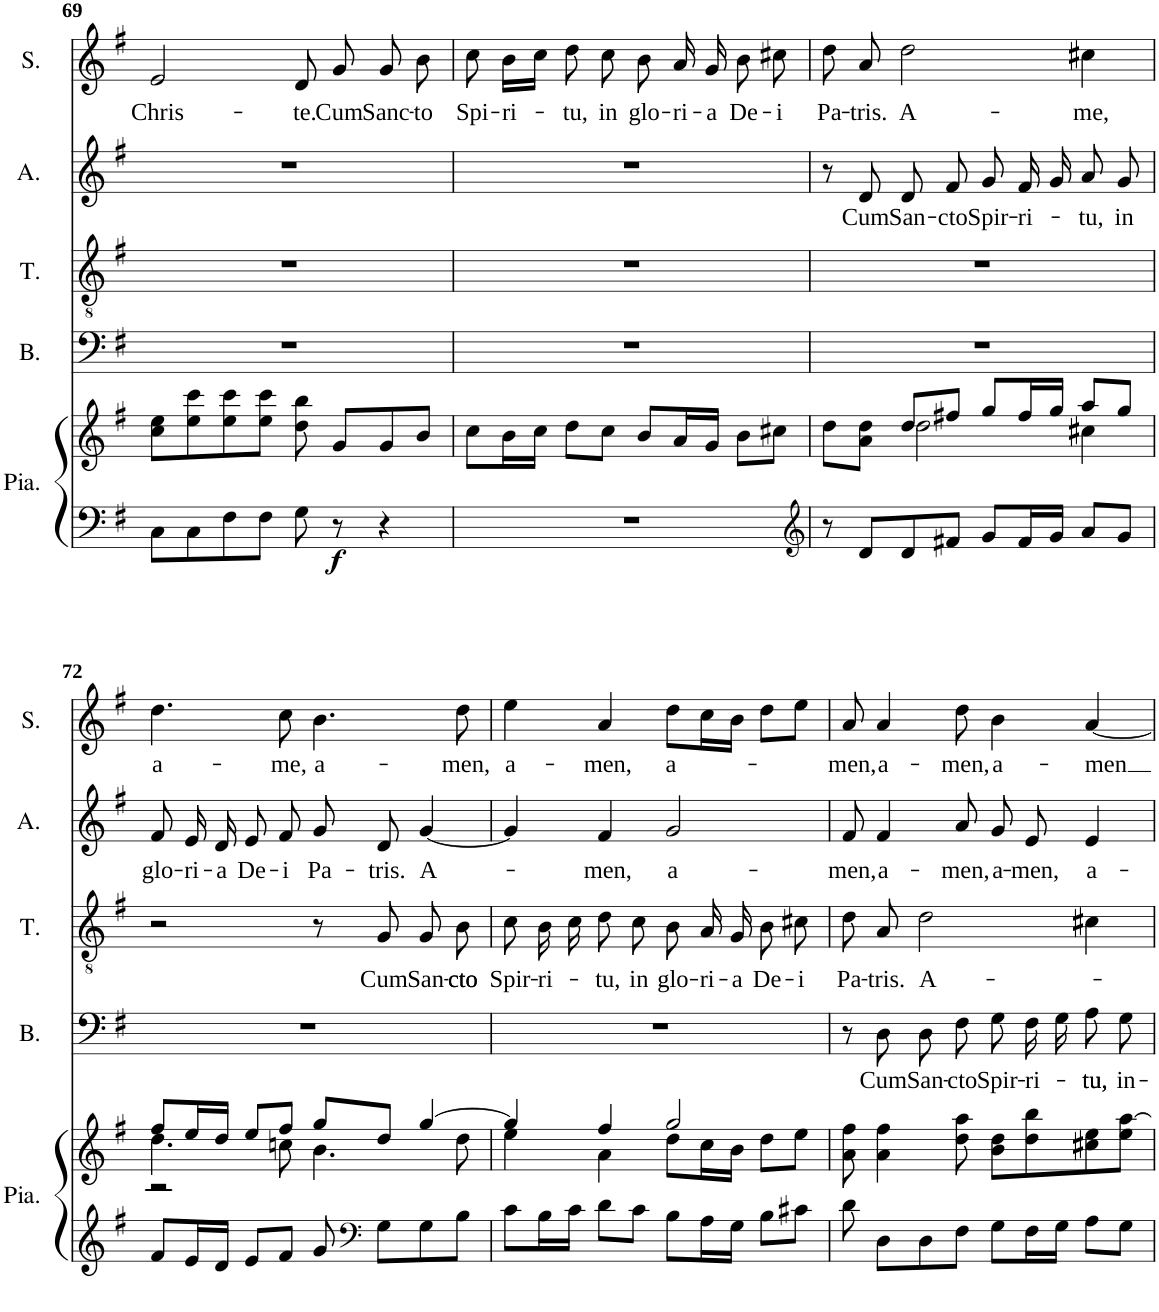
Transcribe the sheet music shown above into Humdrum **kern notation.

**kern	**kern	**dynam	**kern	**text	**kern	**text	**kern	**text	**kern	**text
*part5	*part5	*part5	*part4	*part4	*part3	*part3	*part2	*part2	*part1	*part1
*staff6	*staff5	*staff5/6	*staff4	*staff4	*staff3	*staff3	*staff2	*staff2	*staff1	*staff1
*I"Piano	*	*	*I"Basse	*	*I"Ténor	*	*I"Alto	*	*I"Soprano	*
*I'Pia.	*	*	*I'B.	*	*I'T.	*	*I'A.	*	*I'S.	*
!!LO:PB:g=z
*clefF4	*clefG2	*	*clefF4	*	*clefGv2	*	*clefG2	*	*clefG2	*
*k[f#]	*k[f#]	*	*k[f#]	*	*k[f#]	*	*k[f#]	*	*k[f#]	*
*M4/4	*M4/4	*	*M4/4	*	*M4/4	*	*M4/4	*	*M4/4	*
=69	=69	=69	=69	=69	=69	=69	=69	=69	=69	=69
!	!	!	!	!	!	!	!	!	!	!LO:LY:b
8C\L	8cc\ 8ee\L	.	1r	.	1r	.	1r	.	2e/	Chris-
8C\	8ee\ 8ccc\	.	.	.	.	.	.	.	.	.
8F#\	8ee\ 8ccc\	.	.	.	.	.	.	.	.	.
8F#\J	8ee\ 8ccc\J	.	.	.	.	.	.	.	.	.
!	!	!LO:DY:b=2	!	!	!	!	!	!	!	!LO:LY:b
8G\	8dd\ 8bb\	f	.	.	.	.	.	.	8d/	-te.
!	!	!	!	!	!	!	!	!	!	!LO:LY:b
8r	8g/L	.	.	.	.	.	.	.	8g/	Cum
!	!	!	!	!	!	!	!	!	!	!LO:LY:b
4r	8g/	.	.	.	.	.	.	.	8g/	Sanc-
!	!	!	!	!	!	!	!	!	!	!LO:LY:b
.	8b/J	.	.	.	.	.	.	.	8b\	-to
=70	=70	=70	=70	=70	=70	=70	=70	=70	=70	=70
!	!	!	!	!	!	!	!	!	!	!LO:LY:b
1r	8cc\L	.	1r	.	1r	.	1r	.	8cc\	Spi-
!	!	!	!	!	!	!	!	!	!	!LO:LY:b
.	16b\L	.	.	.	.	.	.	.	16b\LL	-ri-
.	16cc\JJ	.	.	.	.	.	.	.	16cc\JJ	.
!	!	!	!	!	!	!	!	!	!	!LO:LY:b
.	8dd\L	.	.	.	.	.	.	.	8dd\	-tu,
!	!	!	!	!	!	!	!	!	!	!LO:LY:b
.	8cc\J	.	.	.	.	.	.	.	8cc\	in
!	!	!	!	!	!	!	!	!	!	!LO:LY:b
.	8b/L	.	.	.	.	.	.	.	8b\	glo-
!	!	!	!	!	!	!	!	!	!	!LO:LY:b
.	16a/L	.	.	.	.	.	.	.	16a/	-ri-
!	!	!	!	!	!	!	!	!	!	!LO:LY:b
.	16g/JJ	.	.	.	.	.	.	.	16g/	-a
!	!	!	!	!	!	!	!	!	!	!LO:LY:b
.	8b\L	.	.	.	.	.	.	.	8b\	De-
!	!	!	!	!	!	!	!	!	!	!LO:LY:b
.	8cc#X\J	.	.	.	.	.	.	.	8cc#X\	-i
=71	=71	=71	=71	=71	=71	=71	=71	=71	=71	=71
*clefG2	*	*	*	*	*	*	*	*	*	*
*	*^	*	*	*	*	*	*	*	*	*
!	!	!	!	!	!	!	!	!	!	!	!LO:LY:b
8r	8dd\L	4ryy	.	1r	.	1r	.	8r	.	8dd\	Pa-
!	!	!	!	!	!	!	!	!	!LO:LY:b	!	!LO:LY:b
8d/L	8a\ 8dd\J	.	.	.	.	.	.	8d/	Cum	8a/	-tris.
!	!	!	!	!	!	!	!	!	!LO:LY:b	!	!LO:LY:b
8d/	8dd/L	2dd\	.	.	.	.	.	8d/L	San-	2dd\	A-
!	!	!	!	!	!	!	!	!	!LO:LY:b	!	!
8f#X/J	8ff#X/J	.	.	.	.	.	.	8f#/J	-cto	.	.
!	!	!	!	!	!	!	!	!	!LO:LY:b	!	!
8g/L	8gg/L	.	.	.	.	.	.	8g/L	Spir-	.	.
!	!	!	!	!	!	!	!	!	!LO:LY:b	!	!
16f#/L	16ff#/L	.	.	.	.	.	.	16f#/L	-ri-	.	.
16g/JJ	16gg/JJ	.	.	.	.	.	.	16g/JJ	.	.	.
!	!	!	!	!	!	!	!	!	!LO:LY:b	!	!LO:LY:b
8a/L	8aa/L	4cc#X\	.	.	.	.	.	8a/L	-tu,	4cc#X\	-me,
!	!	!	!	!	!	!	!	!	!LO:LY:b	!	!
8g/J	8gg/J	.	.	.	.	.	.	8g/J	in	.	.
!!LO:LB:g=z
=72	=72	=72	=72	=72	=72	=72	=72	=72	=72	=72	=72
*	*	*^	*	*	*	*	*	*	*	*	*
!	!	!	!	!	!	!	!	!	!	!LO:LY:b	!	!LO:LY:b
8f#/L	8ff#/L	4.dd\	2r	.	1r	.	2r	.	8f#/L	glo-	4.dd\	a-
!	!	!	!	!	!	!	!	!	!	!LO:LY:b	!	!
16e/L	16ee/L	.	.	.	.	.	.	.	16e/L	-ri-	.	.
!	!	!	!	!	!	!	!	!	!	!LO:LY:b	!	!
16d/JJ	16dd/JJ	.	.	.	.	.	.	.	16d/JJ	-a	.	.
!	!	!	!	!	!	!	!	!	!	!LO:LY:b	!	!
8e/L	8ee/L	.	.	.	.	.	.	.	8e/L	De-	.	.
!	!	!	!	!	!	!	!	!	!	!LO:LY:b	!	!LO:LY:b
8f#/J	8ff#/J	8ccn\	.	.	.	.	.	.	8f#/J	-i	8cc\	-me,
!	!	!	!	!	!	!	!	!	!	!LO:LY:b	!	!LO:LY:b
8g/	8gg/L	4.b\	2ryy	.	.	.	8r	.	8g/L	Pa-	4.b\	a-
*clefF4	*	*	*	*	*	*	*	*	*	*	*	*
!	!	!	!	!	!	!	!	!LO:LY:b	!	!LO:LY:b	!	!
8G\L	8dd/J	.	.	.	.	.	8G/	Cum	8d/J	-tris.	.	.
!	!	!	!	!	!	!	!	!LO:LY:b	!	!LO:LY:b	!	!
8G\	[4gg/	.	.	.	.	.	8G/L	San-	[4g/	A-	.	.
!	!	!	!	!	!	!	!	!LO:LY:b	!	!	!	!LO:LY:b
8B\J	.	8dd\	.	.	.	.	8B/J	cto	.	.	8dd\	-men,
*	*	*v	*v	*	*	*	*	*	*	*	*	*
=73	=73	=73	=73	=73	=73	=73	=73	=73	=73	=73	=73
!	!	!	!	!	!	!	!LO:LY:b	!	!	!	!LO:LY:b
8c\L	4gg/]	4ee\	.	1r	.	8c\L	Spir-	4g/]	.	4ee\	a-
!	!	!	!	!	!	!	!LO:LY:b	!	!	!	!
16B\L	.	.	.	.	.	16B\L	-ri-	.	.	.	.
16c\JJ	.	.	.	.	.	16c\JJ	.	.	.	.	.
!	!	!	!	!	!	!	!LO:LY:b	!	!LO:LY:b	!	!LO:LY:b
8d\L	4ff#/	4a\	.	.	.	8d\L	-tu,	4f#/	-men,	4a/	-men,
!	!	!	!	!	!	!	!LO:LY:b	!	!	!	!
8c\J	.	.	.	.	.	8c\J	in	.	.	.	.
!	!	!	!	!	!	!	!LO:LY:b	!	!LO:LY:b	!	!LO:LY:b
8B\L	2gg/	8dd\L	.	.	.	8B/L	glo-	2g/	a-	8dd\L	a-
!	!	!	!	!	!	!	!LO:LY:b	!	!	!	!
16A\L	.	16cc\L	.	.	.	16A/L	-ri-	.	.	16cc\L	.
!	!	!	!	!	!	!	!LO:LY:b	!	!	!	!
16G\JJ	.	16b\JJ	.	.	.	16G/JJ	-a	.	.	16b\JJ	.
!	!	!	!	!	!	!	!LO:LY:b	!	!	!	!
8B\L	.	8dd\L	.	.	.	8B\L	De-	.	.	8dd\L	.
!	!	!	!	!	!	!	!LO:LY:b	!	!	!	!
8c#X\J	.	8ee\J	.	.	.	8c#X\J	-i	.	.	8ee\J	.
=74	=74	=74	=74	=74	=74	=74	=74	=74	=74	=74	=74
!	!	!	!	!	!	!	!LO:LY:b	!	!LO:LY:b	!	!LO:LY:b
*	*v	*v	*	*	*	*	*	*	*	*	*
8d\	8a\ 8ff#\	.	8r	.	8d\L	Pa-	8f#/	-men,	8a/	-men,
!	!	!	!	!LO:LY:b	!	!LO:LY:b	!	!LO:LY:b	!	!LO:LY:b
8D\L	4a\ 4ff#\	.	8D\	Cum	8A\J	-tris.	4f#/	a-	4a/	a-
!	!	!	!	!LO:LY:b	!	!LO:LY:b	!	!	!	!
8D\	.	.	8D\L	San-	2d\	A-	.	.	.	.
!	!	!	!	!LO:LY:b	!	!	!	!LO:LY:b	!	!LO:LY:b
8F#\J	8dd\ 8aa\	.	8F#\J	-cto	.	.	8a/	-men,	8dd\	-men,
!	!	!	!	!LO:LY:b	!	!	!	!LO:LY:b	!	!LO:LY:b
8G\L	8b\ 8dd\L	.	8G\L	Spir-	.	.	8g/L	a-	4b\	a-
!	!	!	!	!LO:LY:b	!	!	!	!LO:LY:b	!	!
16F#\L	8dd\ 8bb\	.	16F#\L	-ri-	.	.	8e/J	-men,	.	.
16G\JJ	.	.	16G\JJ	.	.	.	.	.	.	.
!	!	!	!	!LO:LY:b	!	!	!	!LO:LY:b	!	!LO:LY:b
8A\L	8cc#X\ 8ee\	.	8A\L	tu,	4c#X\	.	4e/	a-	[4a/	-men
!	!	!	!	!LO:LY:b	!	!	!	!	!	!
8G\J	8ee\ [8aa\J	.	8G\J	in-	.	.	.	.	.	.
=	=	=	=	=	=	=	=	=	=	=
*-	*-	*-	*-	*-	*-	*-	*-	*-	*-	*-
